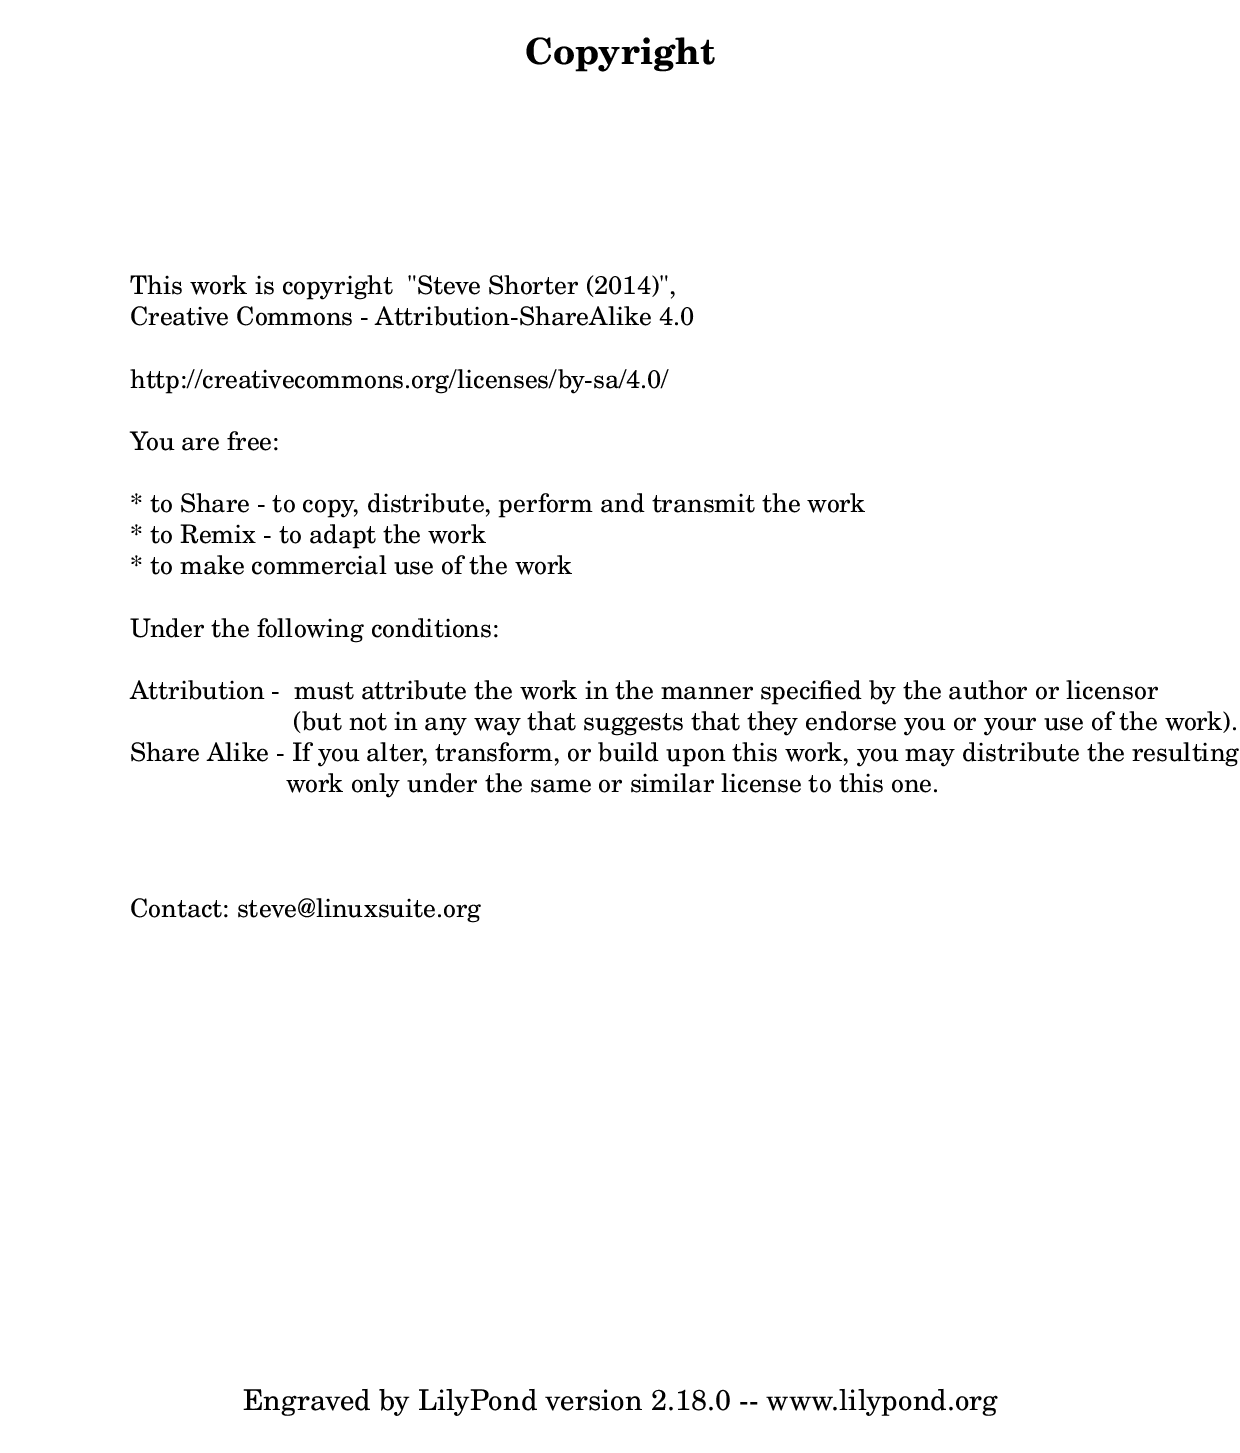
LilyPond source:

\version "2.18.0"

\bookpart {

    \paper { print-page-number = ##t }

    \header { title = "Copyright" }

    \tocItem \markup { Copyright }

    \markup { \column { 
	" "
	" "
	" "
	\fontsize #1 {
	" "
	" "
	" "
	" "
	"          This work is copyright  \"Steve Shorter (2014)\", "
        "          Creative Commons - Attribution-ShareAlike 4.0 "
	" "
	"          http://creativecommons.org/licenses/by-sa/4.0/"
	" "
	"          You are free:"
	" "
	"          * to Share - to copy, distribute, perform and transmit the work"
	"          * to Remix - to adapt the work"
	"          * to make commercial use of the work"
	" "
	"          Under the following conditions:"
	" "
	"          Attribution -  must attribute the work in the manner specified by the author or licensor"
        "                                 (but not in any way that suggests that they endorse you or your use of the work)."
	"          Share Alike - If you alter, transform, or build upon this work, you may distribute the resulting"
        "                                work only under the same or similar license to this one."
	" "
	" "
	" "
	"          Contact: steve@linuxsuite.org "
	" "
	" "
	" "
	" "
	" "
	" "
	" "
	" "
	" "
	" "
	" "
	" "
	" "
	" "
	" "
	}
       }
    }
    \markup { \fill-line { \fontsize #2 "Engraved by LilyPond version 2.18.0 -- www.lilypond.org" } } 
}
